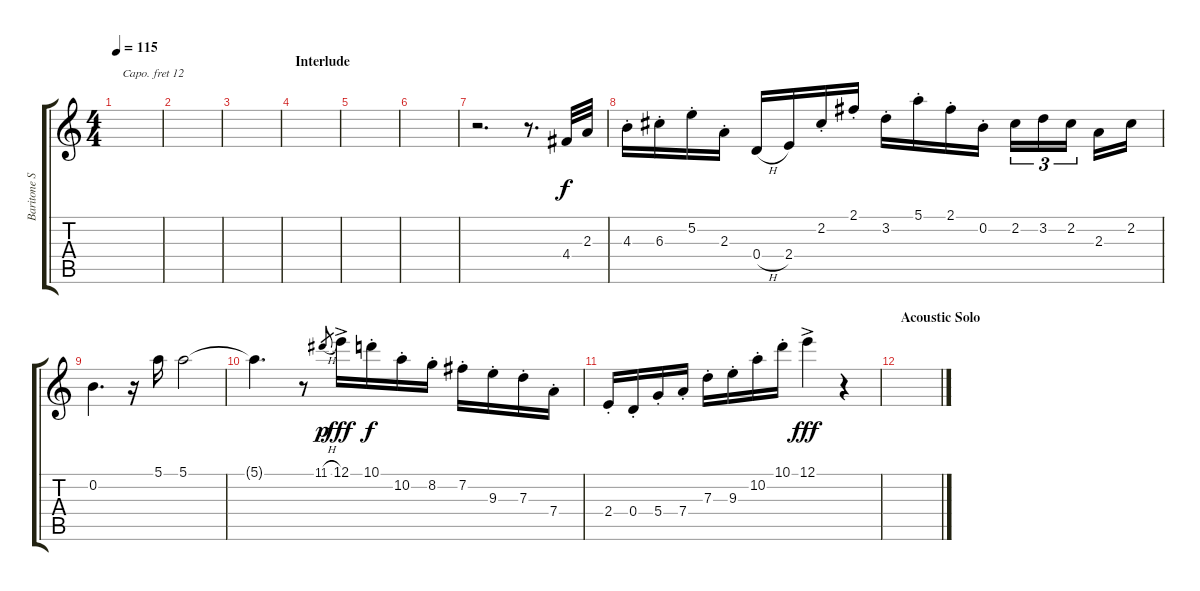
\track ("Baritone Sax" "Baritone S") {instrument baritonesax}
\staff {score tabs}
\capo 12
\tuning (E4 B3 G3 D3 A2 D2) {hide}
\ts (4 4)
\tempo 115
\clef g2
\ks c
|
|
|
\section ("" "Interlude")
|
|
|
r.2{d} r.8{d} 4.4.32 2.3.32 |
4.3{st}.16 6.3{st}.16 5.2{st}.16 2.3{st}.16 0.4{h}.16 2.4.16 2.2{st}.16 2.1{st}.16 3.2{st}.16 5.1{st}.16 2.1{st}.16 0.2{st}.16 2.2.16{tu (3 2)} 3.2.16{tu (3 2)} 2.2.16{tu (3 2)} 2.3.16 2.2.16 |
0.2.4{d} r.16 5.1.16 5.1.2 |
5.1{t}.4{d} r.8 11.1{h}.8{gr dy p} 12.1{ac}.16{dy fff} 10.1{st}.16{dy f} 10.2{st}.16 8.2{st}.16 7.2{st}.16 9.3{st}.16 7.3{st}.16 7.4{st}.16 |
2.4{st}.16 0.4{st}.16 5.4{st}.16 7.4{st}.16 7.3{st}.16 9.3{st}.16 10.2{st}.16 10.1{st}.16 12.1{ac}.4{dy fff} r.4 |
\section ("" "Acoustic Solo")
